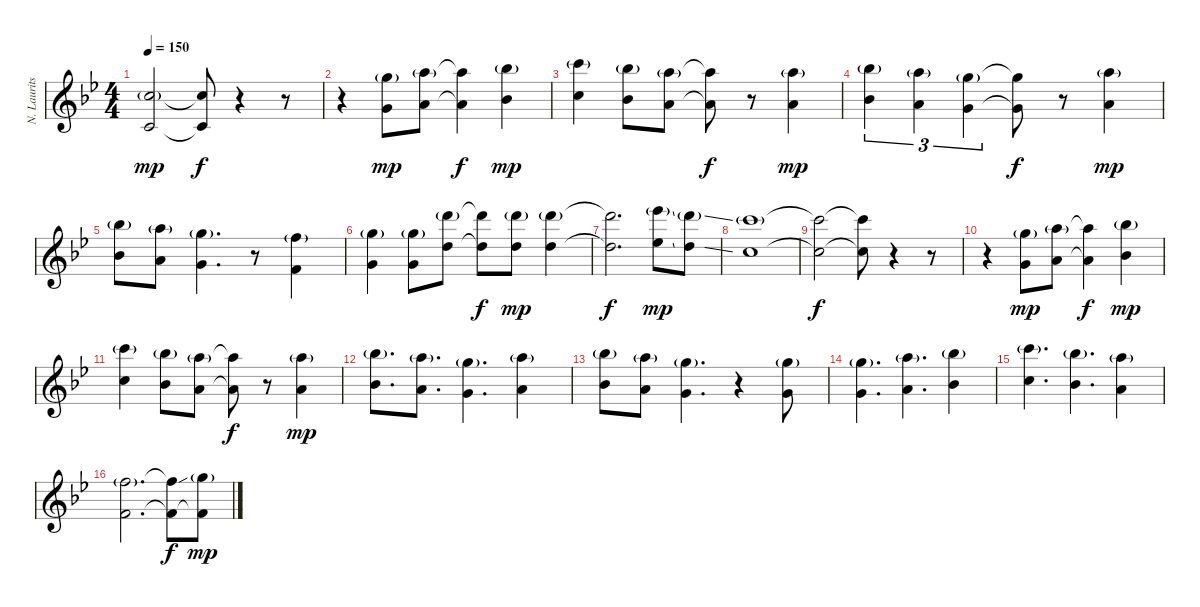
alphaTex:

\track ("N. Lauritsen (Lead Vocals)" "N. Laurits") {instrument violin}
\staff {score}
\tuning (E4 B3 G3 D3 A2 E2) {hide}
\ts (4 4)
\tempo 150
\clef g2
\ks gminor
(8.1{g} 5.3).2{dy mp} (8.1{t} 5.3{t}).8{dy f} r.4 r.8 |
r.4 (15.1{g} 8.2).8{dy mp} (17.1{g} 10.2).8 (17.1{t} 10.2{t}).4{dy f} (18.1{g} 11.2).4{dy mp} |
(20.1{g} 13.2).4 (18.1{g} 11.2).8 (17.1{g} 10.2).8 (17.1{t} 10.2{t}).8{dy f} r.8 (17.1{g} 10.2).4{dy mp} |
(18.1{g} 11.2).4{tu (3 2)} (17.1{g} 10.2).4{tu (3 2)} (15.1{g} 8.2).4{tu (3 2)} (15.1{t} 8.2{t}).8{dy f} r.8 (17.1{g} 10.2).4{dy mp} |
(18.1{g} 11.2).8 (17.1{g} 10.2).8 (15.1{g} 8.2).4{d} r.8 (13.1{g} 6.2).4 |
(15.1{g} 8.2).4 (15.1{g} 8.2).8 (22.1{g} 15.2).8 (22.1{t} 15.2{t}).8{dy f} (22.1{g} 15.2).8{dy mp} (22.1{g} 15.2).4 |
(22.1{t} 15.2{t}).2{d dy f} (23.1{ss g} 16.2{ss}).8{dy mp} (22.1{ss g} 15.2{ss}).8 |
(20.1{g} 13.2).1 |
(20.1{t} 13.2{t}).2{dy f} (20.1{t} 13.2{t}).8 r.4 r.8 |
r.4 (15.1{g} 8.2).8{dy mp} (17.1{g} 10.2).8 (17.1{t} 10.2{t}).4{dy f} (18.1{g} 11.2).4{dy mp} |
(20.1{g} 13.2).4 (18.1{g} 11.2).8 (17.1{g} 10.2).8 (17.1{t} 10.2{t}).8{dy f} r.8 (17.1{g} 10.2).4{dy mp} |
(18.1{g} 11.2).8{d} (17.1{g} 10.2).8{d} (15.1{g} 8.2).4{d} (17.1{g} 10.2).4 |
(18.1{g} 11.2).8 (17.1{g} 10.2).8 (15.1{g} 8.2).4{d} r.4 (15.1{g} 8.2).8 |
(15.1{g} 8.2).4{d} (17.1{g} 10.2).4{d} (18.1{g} 11.2).4 |
(20.1{g} 13.2).4{d} (18.1{g} 11.2).4{d} (17.1{g} 10.2).4 |
(13.1{g} 6.2).2{d} (13.1{ss t} 6.2{t}).8{dy f} (15.1{g} 6.2{t}).8{dy mp}
